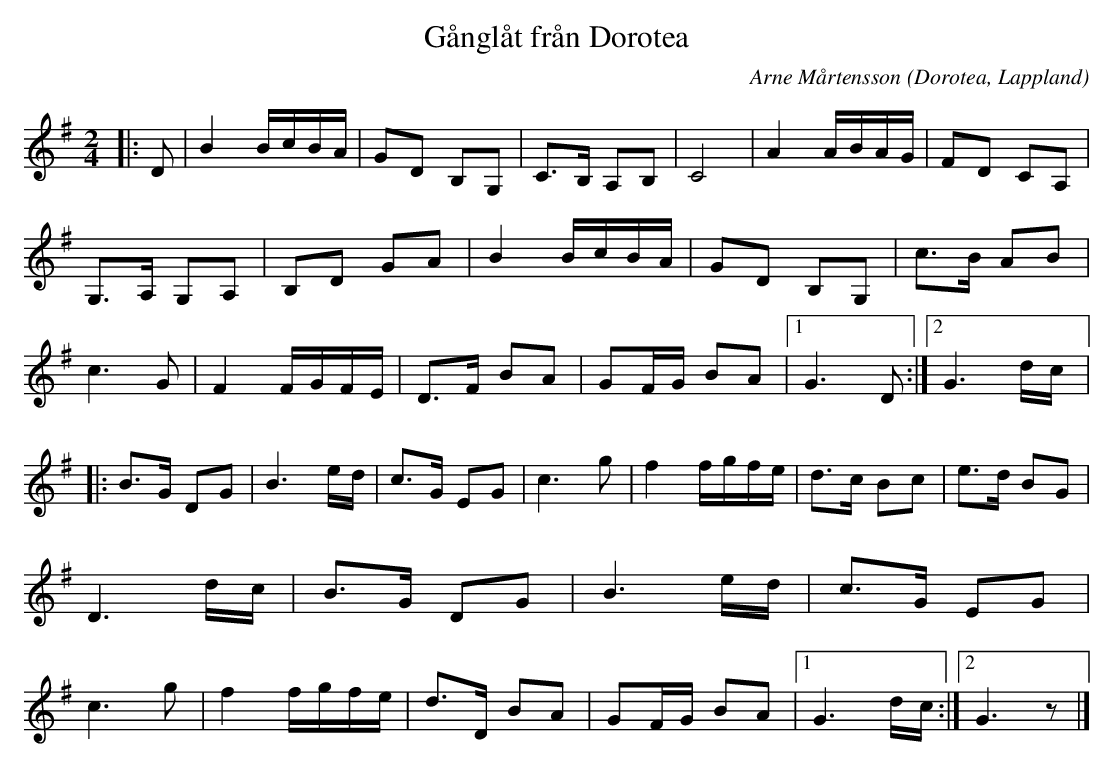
X:1
T:Gånglåt från Dorotea
O:Dorotea, Lappland
C:Arne Mårtensson
M:2/4
L:1/16
K:G
|: D2 | B4 BcBA | G2D2 B,2G,2 | C3B, A,2B,2| C8 | A4 ABAG | F2D2 C2A,2 | G,3A, G,2A,2 | B,2D2 G2A2 | B4 BcBA | G2D2 B,2G,2 | c3B A2B2 | c6 G2 | F4 FGFE | D3F B2A2| G2FG B2A2 |1 G6 D2:|2 G6 dc |: B3G D2G2 | B6 ed | c3G E2G2 | c6 g2 | f4 fgfe | d3c B2c2 | e3d B2G2 | D6 dc | B3G D2G2 | B6 ed | c3G E2G2 | c6 g2 | f4 fgfe | d3D B2A2 | G2FG B2A2 |1 G6 dc :|2 G6 z2 |]
